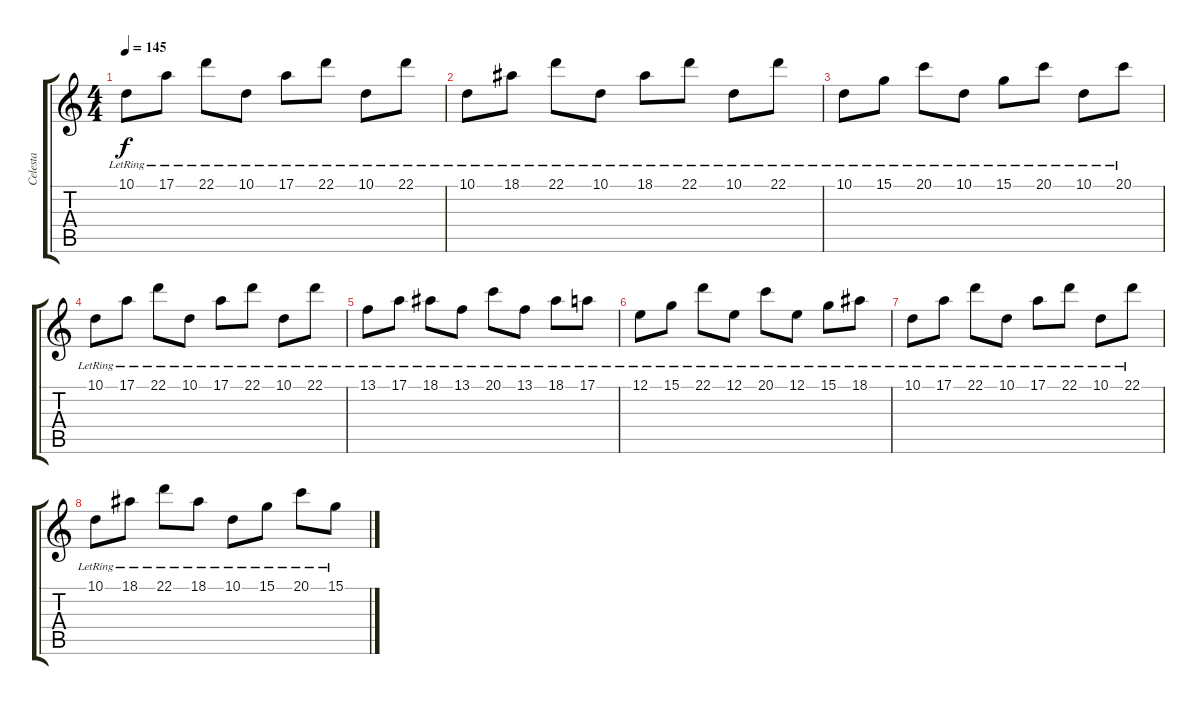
\track ("Celesta" "Celesta") {instrument celesta}
\staff {score tabs}
\tuning (E4 B3 G3 D3 A2 E2) {hide}
\ts (4 4)
\tempo 145
\clef g2
\ks c
10.1{lr}.8{dy f} 17.1{lr}.8 22.1{lr}.8 10.1{lr}.8 17.1{lr}.8 22.1{lr}.8 10.1{lr}.8 22.1{lr}.8 |
10.1{lr}.8 18.1{lr}.8 22.1{lr}.8 10.1{lr}.8 18.1{lr}.8 22.1{lr}.8 10.1{lr}.8 22.1{lr}.8 |
10.1{lr}.8 15.1{lr}.8 20.1{lr}.8 10.1{lr}.8 15.1{lr}.8 20.1{lr}.8 10.1{lr}.8 20.1{lr}.8 |
10.1{lr}.8 17.1{lr}.8 22.1{lr}.8 10.1{lr}.8 17.1{lr}.8 22.1{lr}.8 10.1{lr}.8 22.1{lr}.8 |
13.1{lr}.8 17.1{lr}.8 18.1{lr}.8 13.1{lr}.8 20.1{lr}.8 13.1{lr}.8 18.1{lr}.8 17.1{lr}.8 |
12.1{lr}.8 15.1{lr}.8 22.1{lr}.8 12.1{lr}.8 20.1{lr}.8 12.1{lr}.8 15.1{lr}.8 18.1{lr}.8 |
10.1{lr}.8 17.1{lr}.8 22.1{lr}.8 10.1{lr}.8 17.1{lr}.8 22.1{lr}.8 10.1{lr}.8 22.1{lr}.8 |
10.1{lr}.8 18.1{lr}.8 22.1{lr}.8 18.1{lr}.8 10.1{lr}.8 15.1{lr}.8 20.1{lr}.8 15.1{lr}.8
